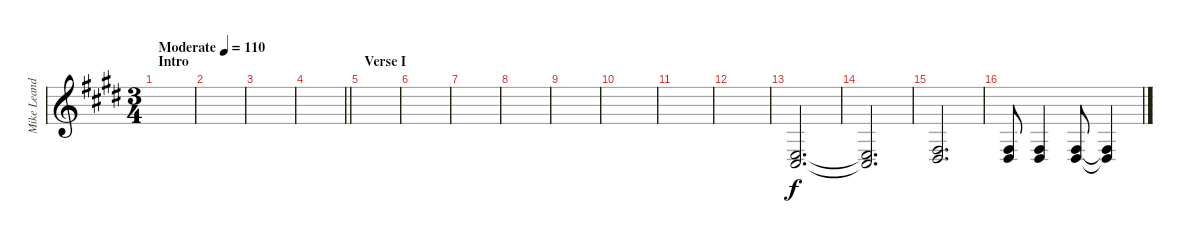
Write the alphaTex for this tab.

\track ("Mike Leander's strings (violin, viola)" "Mike Leand") {instrument stringensemble1}
\staff {score}
\tuning (E4 B3 G3 D3 A2 E2) {hide}
\ts (3 4)
\section ("" "Intro")
\tempo (110 "Moderate")
\clef g2
\ks e
|
|
|
\barLineRight lightlight
|
\section ("" "Verse I")
|
|
|
|
|
|
|
|
(2.4 4.5).2{d} |
(2.4{t} 4.5{t}).2{d} |
(4.4 6.5).2{d} |
(1.4 9.5).8 (4.4 6.5).4 (1.4 9.5).8 (1.4{t} 9.5{t}).4
